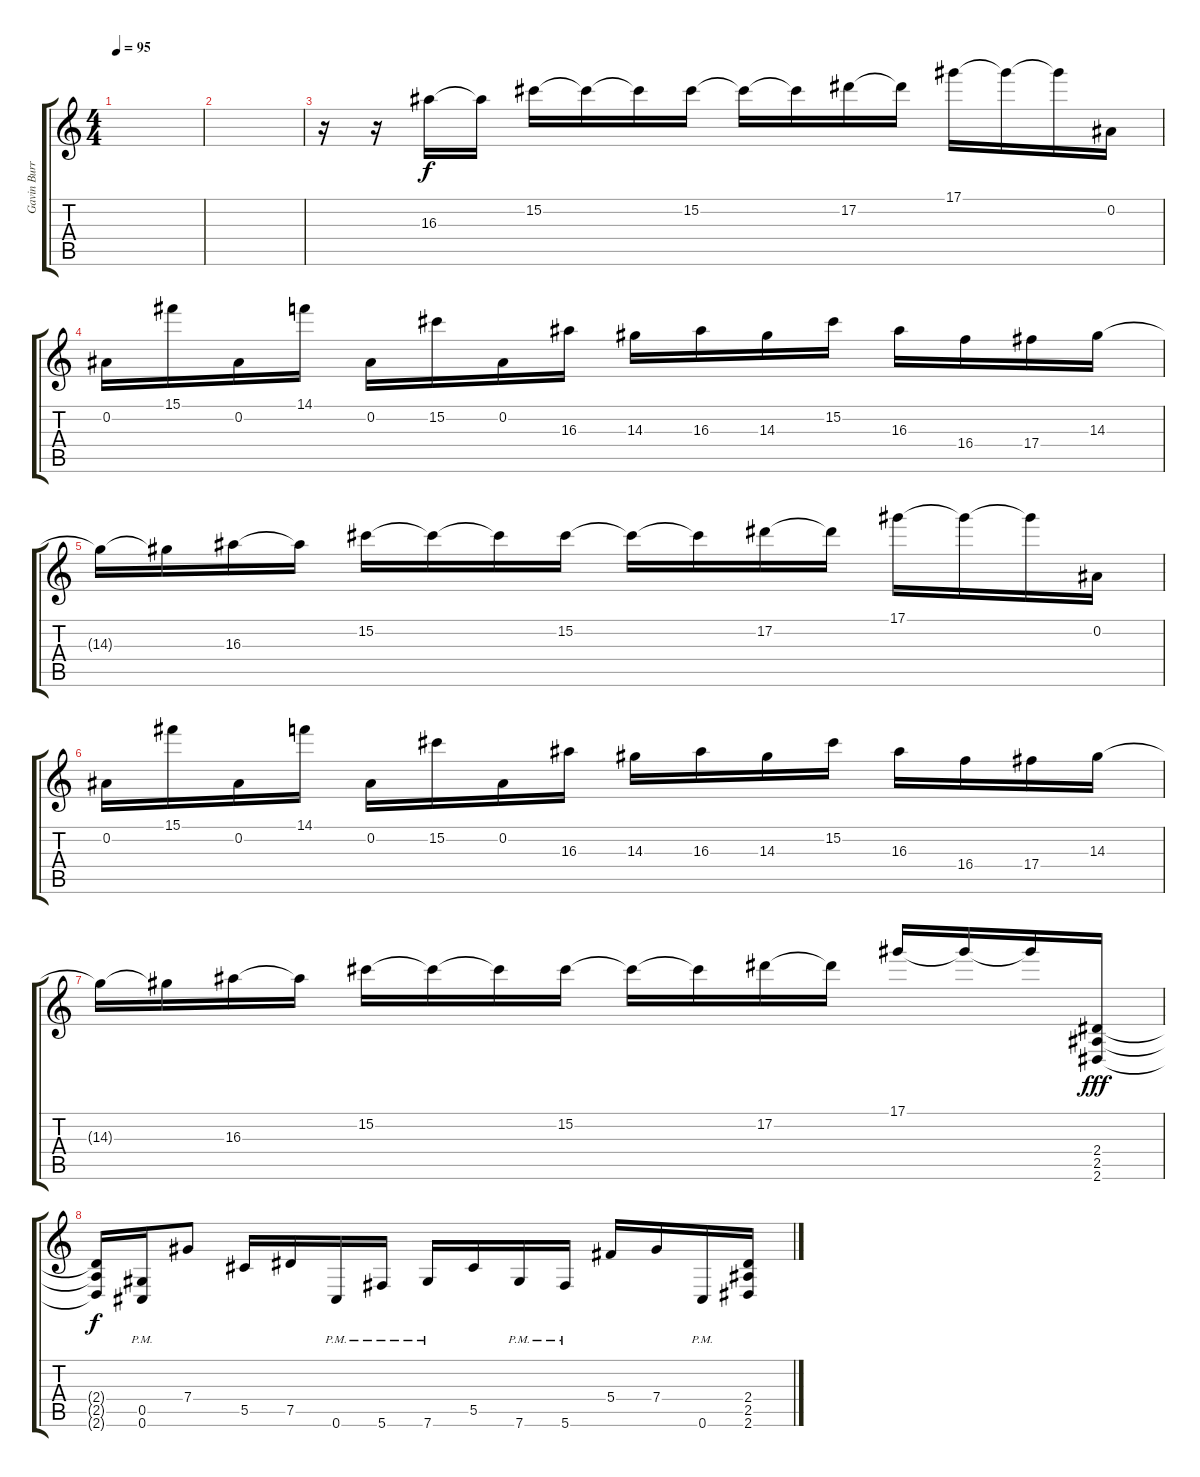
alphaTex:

\track ("Gavin Burrough" "Gavin Burr") {instrument distortionguitar}
\staff {score tabs}
\tuning (Eb4 Bb3 Gb3 Db3 Ab2 Db2) {hide}
\ts (4 4)
\tempo 95
\clef g2
\ks c
|
|
r.16 r.16 16.3.16{dy f} 16.3{t}.16 15.2.16 15.2{t}.16 15.2{t}.16 15.2.16 15.2{t}.16 15.2{t}.16 17.2.16 17.2{t}.16 17.1.16 17.1{t}.16 17.1{t}.16 0.2.16 |
0.2.16 15.1.16 0.2.16 14.1.16 0.2.16 15.2.16 0.2.16 16.3.16 14.3.16 16.3.16 14.3.16 15.2.16 16.3.16 16.4.16 17.4.16 14.3.16 |
14.3{t}.16 14.3{t}.16 16.3.16 16.3{t}.16 15.2.16 15.2{t}.16 15.2{t}.16 15.2.16 15.2{t}.16 15.2{t}.16 17.2.16 17.2{t}.16 17.1.16 17.1{t}.16 17.1{t}.16 0.2.16 |
0.2.16 15.1.16 0.2.16 14.1.16 0.2.16 15.2.16 0.2.16 16.3.16 14.3.16 16.3.16 14.3.16 15.2.16 16.3.16 16.4.16 17.4.16 14.3.16 |
14.3{t}.16 14.3{t}.16 16.3.16 16.3{t}.16 15.2.16 15.2{t}.16 15.2{t}.16 15.2.16 15.2{t}.16 15.2{t}.16 17.2.16 17.2{t}.16 17.1.16 17.1{t}.16 17.1{t}.16 (2.4 2.5 2.6).16{dy fff} |
(2.4{t} 2.5{t} 2.6{t}).16{dy f} (0.5{pm} 0.6{pm}).16 7.4.8 5.5.16 7.5.16 0.6{pm}.16 5.6{pm}.16 7.6{pm}.16 5.5.16 7.6{pm}.16 5.6{pm}.16 5.4.16 7.4.16 0.6{pm}.16 (2.4 2.5 2.6).16
